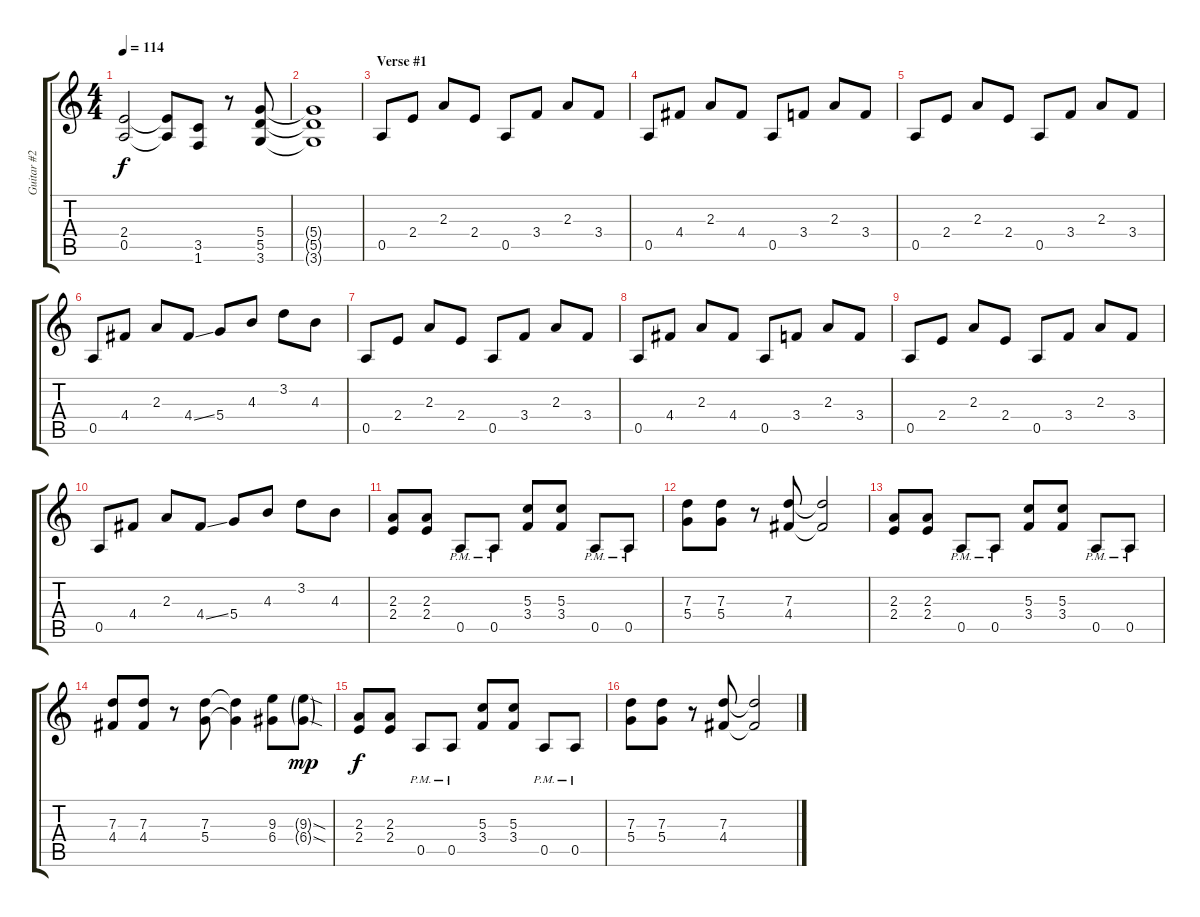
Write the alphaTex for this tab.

\track ("Guitar #2 and #3" "Guitar #2 ") {instrument distortionguitar}
\staff {score tabs}
\tuning (E4 B3 G3 D3 A2 E2) {hide}
\ts (4 4)
\tempo 114
\clef g2
\ks c
(2.4 0.5).2{dy f} (2.4{t} 0.5{t}).8 (3.5 1.6).8 r.8 (5.4 5.5 3.6).8 |
(5.4{t} 5.5{t} 3.6{t}).1 |
\section ("" "Verse #1")
0.5.8{instrument electricguitarclean} 2.4.8 2.3.8 2.4.8 0.5.8 3.4.8 2.3.8 3.4.8 |
0.5.8 4.4.8 2.3.8 4.4.8 0.5.8 3.4.8 2.3.8 3.4.8 |
0.5.8 2.4.8 2.3.8 2.4.8 0.5.8 3.4.8 2.3.8 3.4.8 |
0.5.8 4.4.8 2.3.8 4.4{ss}.8 5.4.8 4.3.8 3.2.8 4.3.8 |
0.5.8 2.4.8 2.3.8 2.4.8 0.5.8 3.4.8 2.3.8 3.4.8 |
0.5.8 4.4.8 2.3.8 4.4.8 0.5.8 3.4.8 2.3.8 3.4.8 |
0.5.8 2.4.8 2.3.8 2.4.8 0.5.8 3.4.8 2.3.8 3.4.8 |
0.5.8 4.4.8 2.3.8 4.4{ss}.8 5.4.8 4.3.8 3.2.8 4.3.8 |
(2.3 2.4).8{instrument distortionguitar} (2.3 2.4).8 0.5{pm}.8{instrument electricguitarmuted} 0.5{pm}.8 (5.3 3.4).8{instrument distortionguitar} (5.3 3.4).8 0.5{pm}.8{instrument electricguitarmuted} 0.5{pm}.8 |
(7.3 5.4).8{instrument distortionguitar} (7.3 5.4).8 r.8 (7.3 4.4).8 (7.3{t} 4.4{t}).2 |
(2.3 2.4).8 (2.3 2.4).8 0.5{pm}.8{instrument electricguitarmuted} 0.5{pm}.8 (5.3 3.4).8{instrument distortionguitar} (5.3 3.4).8 0.5{pm}.8{instrument electricguitarmuted} 0.5{pm}.8 |
(7.3 4.4).8{instrument distortionguitar} (7.3 4.4).8 r.8 (7.3 5.4).8 (7.3{t} 5.4{t}).4 (9.3 6.4).8 (9.3{sod g} 6.4{sod g}).8{dy mp} |
(2.3 2.4).8{dy f} (2.3 2.4).8 0.5{pm}.8{instrument electricguitarmuted} 0.5{pm}.8 (5.3 3.4).8{instrument distortionguitar} (5.3 3.4).8 0.5{pm}.8{instrument electricguitarmuted} 0.5{pm}.8 |
(7.3 5.4).8{instrument distortionguitar} (7.3 5.4).8 r.8 (7.3 4.4).8 (7.3{t} 4.4{t}).2
